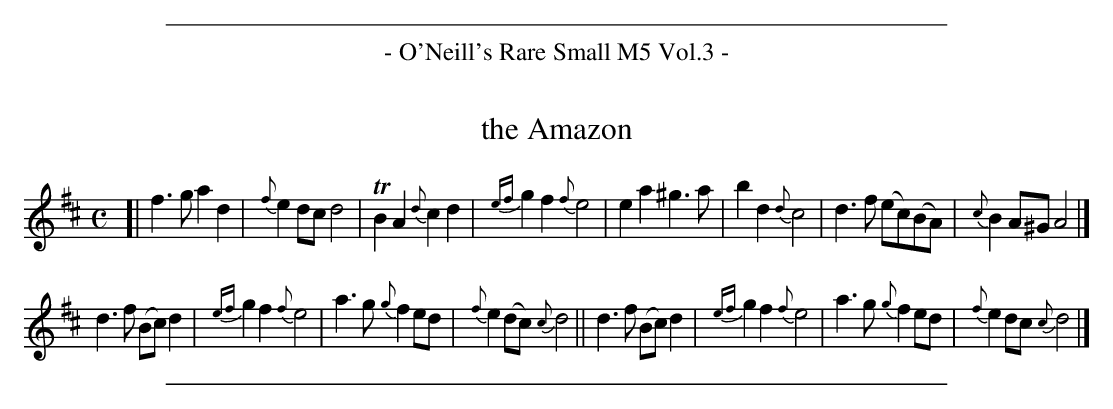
X:1
T: the Amazon
M: C
L: 1/8
K: D
[|\
f3g a2d2 | {f}e2dc d4 | TB2A2 {d}c2d2 | {ef}g2f2 {f}e4 |\
e2a2 ^g3a | b2d2 {d}c4 | d3f (ec)(BA) | {c}B2A^G A4 |]
d3f (Bc)d2 | {ef}g2f2 {f}e4 | a3g {g}f2ed | {f}e2(dc) {c}d4 ||\
d3f (Bc)d2 | {ef}g2f2 {f}e4 | a3g {g}f2ed | {f}e2dc {c}d4 |]
